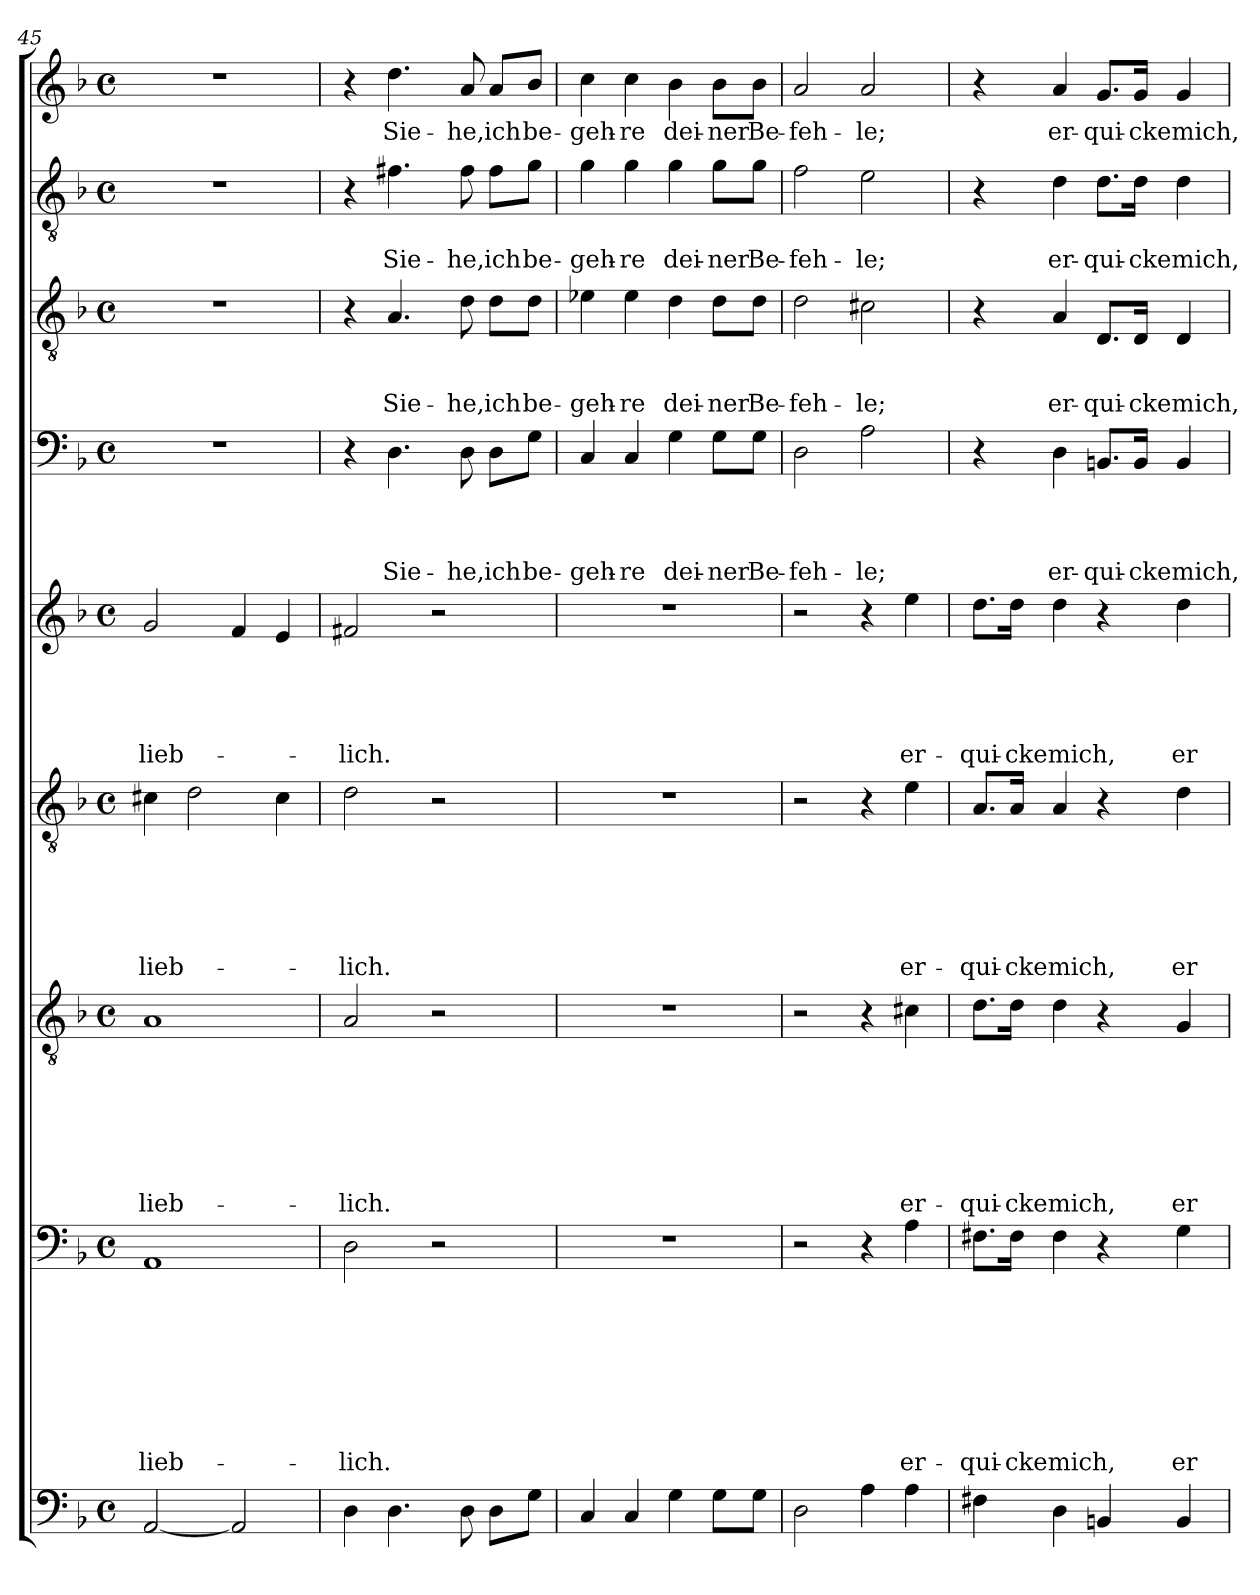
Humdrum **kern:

**kern	**kern	**text	**text	**text	**text	**text	**text	**text	**text	**kern	**text	**text	**text	**text	**text	**text	**text	**kern	**text	**text	**text	**text	**text	**text	**kern	**text	**text	**text	**text	**text	**kern	**text	**text	**text	**text	**kern	**text	**text	**text	**kern	**text	**text	**kern	**text
*part9	*part8	*part8	*part8	*part8	*part8	*part8	*part8	*part8	*part8	*part7	*part7	*part7	*part7	*part7	*part7	*part7	*part7	*part6	*part6	*part6	*part6	*part6	*part6	*part6	*part5	*part5	*part5	*part5	*part5	*part5	*part4	*part4	*part4	*part4	*part4	*part3	*part3	*part3	*part3	*part2	*part2	*part2	*part1	*part1
*staff9	*staff8	*staff8	*staff8	*staff8	*staff8	*staff8	*staff8	*staff8	*staff8	*staff7	*staff7	*staff7	*staff7	*staff7	*staff7	*staff7	*staff7	*staff6	*staff6	*staff6	*staff6	*staff6	*staff6	*staff6	*staff5	*staff5	*staff5	*staff5	*staff5	*staff5	*staff4	*staff4	*staff4	*staff4	*staff4	*staff3	*staff3	*staff3	*staff3	*staff2	*staff2	*staff2	*staff1	*staff1
*clefF4	*clefF4	*	*	*	*	*	*	*	*	*clefGv2	*	*	*	*	*	*	*	*clefGv2	*	*	*	*	*	*	*clefG2	*	*	*	*	*	*clefF4	*	*	*	*	*clefGv2	*	*	*	*clefGv2	*	*	*clefG2	*
*k[b-]	*k[b-]	*	*	*	*	*	*	*	*	*k[b-]	*	*	*	*	*	*	*	*k[b-]	*	*	*	*	*	*	*k[b-]	*	*	*	*	*	*k[b-]	*	*	*	*	*k[b-]	*	*	*	*k[b-]	*	*	*k[b-]	*
*F:	*F:	*	*	*	*	*	*	*	*	*F:	*	*	*	*	*	*	*	*F:	*	*	*	*	*	*	*F:	*	*	*	*	*	*F:	*	*	*	*	*F:	*	*	*	*F:	*	*	*F:	*
*M4/4	*M4/4	*	*	*	*	*	*	*	*	*M4/4	*	*	*	*	*	*	*	*M4/4	*	*	*	*	*	*	*M4/4	*	*	*	*	*	*M4/4	*	*	*	*	*M4/4	*	*	*	*M4/4	*	*	*M4/4	*
*met(c)	*met(c)	*	*	*	*	*	*	*	*	*met(c)	*	*	*	*	*	*	*	*met(c)	*	*	*	*	*	*	*met(c)	*	*	*	*	*	*met(c)	*	*	*	*	*met(c)	*	*	*	*met(c)	*	*	*met(c)	*
=45	=45	=45	=45	=45	=45	=45	=45	=45	=45	=45	=45	=45	=45	=45	=45	=45	=45	=45	=45	=45	=45	=45	=45	=45	=45	=45	=45	=45	=45	=45	=45	=45	=45	=45	=45	=45	=45	=45	=45	=45	=45	=45	=45	=45
!	!	!	!	!	!	!	!	!	!LO:LY:b	!	!	!	!	!	!	!	!LO:LY:b	!	!	!	!	!	!	!LO:LY:b	!	!	!	!	!	!LO:LY:b	!	!	!	!	!	!	!	!	!	!	!	!	!	!
[2AA/	1AA	.	.	.	.	.	.	.	lieb-	1A	.	.	.	.	.	.	lieb-	4c#X\	.	.	.	.	.	lieb-	2g/	.	.	.	.	lieb-	1r	.	.	.	.	1r	.	.	.	1r	.	.	1r	.
.	.	.	.	.	.	.	.	.	.	.	.	.	.	.	.	.	.	2d\	.	.	.	.	.	.	.	.	.	.	.	.	.	.	.	.	.	.	.	.	.	.	.	.	.	.
2AA/]	.	.	.	.	.	.	.	.	.	.	.	.	.	.	.	.	.	.	.	.	.	.	.	.	4f/	.	.	.	.	.	.	.	.	.	.	.	.	.	.	.	.	.	.	.
.	.	.	.	.	.	.	.	.	.	.	.	.	.	.	.	.	.	4c#\	.	.	.	.	.	.	4e/	.	.	.	.	.	.	.	.	.	.	.	.	.	.	.	.	.	.	.
=46	=46	=46	=46	=46	=46	=46	=46	=46	=46	=46	=46	=46	=46	=46	=46	=46	=46	=46	=46	=46	=46	=46	=46	=46	=46	=46	=46	=46	=46	=46	=46	=46	=46	=46	=46	=46	=46	=46	=46	=46	=46	=46	=46	=46
!	!	!	!	!	!	!	!	!	!LO:LY:b	!	!	!	!	!	!	!	!LO:LY:b	!	!	!	!	!	!	!LO:LY:b	!	!	!	!	!	!LO:LY:b	!	!	!	!	!	!	!	!	!	!	!	!	!	!
4D\	2D\	.	.	.	.	.	.	.	-lich.	2A/	.	.	.	.	.	.	-lich.	2d\	.	.	.	.	.	-lich.	2f#X/	.	.	.	.	-lich.	4r	.	.	.	.	4r	.	.	.	4r	.	.	4r	.
!	!	!	!	!	!	!	!	!	!	!	!	!	!	!	!	!	!	!	!	!	!	!	!	!	!	!	!	!	!	!	!	!	!	!	!LO:LY:b	!	!	!	!LO:LY:b	!	!	!LO:LY:b	!	!LO:LY:b
4.D\	.	.	.	.	.	.	.	.	.	.	.	.	.	.	.	.	.	.	.	.	.	.	.	.	.	.	.	.	.	.	4.D\	.	.	.	Sie-	4.A/	.	.	Sie-	4.f#X\	.	Sie-	4.dd\	Sie-
.	2r	.	.	.	.	.	.	.	.	2r	.	.	.	.	.	.	.	2r	.	.	.	.	.	.	2r	.	.	.	.	.	.	.	.	.	.	.	.	.	.	.	.	.	.	.
!	!	!	!	!	!	!	!	!	!	!	!	!	!	!	!	!	!	!	!	!	!	!	!	!	!	!	!	!	!	!	!	!	!	!	!LO:LY:b	!	!	!	!LO:LY:b	!	!	!LO:LY:b	!	!LO:LY:b
8D\	.	.	.	.	.	.	.	.	.	.	.	.	.	.	.	.	.	.	.	.	.	.	.	.	.	.	.	.	.	.	8D\	.	.	.	-he,	8d\	.	.	-he,	8f#\	.	-he,	8a/	-he,
!	!	!	!	!	!	!	!	!	!	!	!	!	!	!	!	!	!	!	!	!	!	!	!	!	!	!	!	!	!	!	!	!	!	!	!LO:LY:b	!	!	!	!LO:LY:b	!	!	!LO:LY:b	!	!LO:LY:b
8D\L	.	.	.	.	.	.	.	.	.	.	.	.	.	.	.	.	.	.	.	.	.	.	.	.	.	.	.	.	.	.	8D\L	.	.	.	ich	8d\L	.	.	ich	8f#\L	.	ich	8a/L	ich
!	!	!	!	!	!	!	!	!	!	!	!	!	!	!	!	!	!	!	!	!	!	!	!	!	!	!	!	!	!	!	!	!	!	!	!LO:LY:b	!	!	!	!LO:LY:b	!	!	!LO:LY:b	!	!LO:LY:b
8G\J	.	.	.	.	.	.	.	.	.	.	.	.	.	.	.	.	.	.	.	.	.	.	.	.	.	.	.	.	.	.	8G\J	.	.	.	be-	8d\J	.	.	be-	8g\J	.	be-	8b-/J	be-
!!LO:PB:g=z
=47	=47	=47	=47	=47	=47	=47	=47	=47	=47	=47	=47	=47	=47	=47	=47	=47	=47	=47	=47	=47	=47	=47	=47	=47	=47	=47	=47	=47	=47	=47	=47	=47	=47	=47	=47	=47	=47	=47	=47	=47	=47	=47	=47	=47
!	!	!	!	!	!	!	!	!	!	!	!	!	!	!	!	!	!	!	!	!	!	!	!	!	!	!	!	!	!	!	!	!	!	!	!LO:LY:b	!	!	!	!LO:LY:b	!	!	!LO:LY:b	!	!LO:LY:b
4C/	1r	.	.	.	.	.	.	.	.	1r	.	.	.	.	.	.	.	1r	.	.	.	.	.	.	1r	.	.	.	.	.	4C/	.	.	.	-geh-	4e-X\	.	.	-geh-	4g\	.	-geh-	4cc\	-geh-
!	!	!	!	!	!	!	!	!	!	!	!	!	!	!	!	!	!	!	!	!	!	!	!	!	!	!	!	!	!	!	!	!	!	!	!LO:LY:b	!	!	!	!LO:LY:b	!	!	!LO:LY:b	!	!LO:LY:b
4C/	.	.	.	.	.	.	.	.	.	.	.	.	.	.	.	.	.	.	.	.	.	.	.	.	.	.	.	.	.	.	4C/	.	.	.	-re	4e-\	.	.	-re	4g\	.	-re	4cc\	-re
!	!	!	!	!	!	!	!	!	!	!	!	!	!	!	!	!	!	!	!	!	!	!	!	!	!	!	!	!	!	!	!	!	!	!	!LO:LY:b	!	!	!	!LO:LY:b	!	!	!LO:LY:b	!	!LO:LY:b
4G\	.	.	.	.	.	.	.	.	.	.	.	.	.	.	.	.	.	.	.	.	.	.	.	.	.	.	.	.	.	.	4G\	.	.	.	dei-	4d\	.	.	dei-	4g\	.	dei-	4b-\	dei-
!	!	!	!	!	!	!	!	!	!	!	!	!	!	!	!	!	!	!	!	!	!	!	!	!	!	!	!	!	!	!	!	!	!	!	!LO:LY:b	!	!	!	!LO:LY:b	!	!	!LO:LY:b	!	!LO:LY:b
8G\L	.	.	.	.	.	.	.	.	.	.	.	.	.	.	.	.	.	.	.	.	.	.	.	.	.	.	.	.	.	.	8G\L	.	.	.	-ner	8d\L	.	.	-ner	8g\L	.	-ner	8b-\L	-ner
!	!	!	!	!	!	!	!	!	!	!	!	!	!	!	!	!	!	!	!	!	!	!	!	!	!	!	!	!	!	!	!	!	!	!	!LO:LY:b	!	!	!	!LO:LY:b	!	!	!LO:LY:b	!	!LO:LY:b
8G\J	.	.	.	.	.	.	.	.	.	.	.	.	.	.	.	.	.	.	.	.	.	.	.	.	.	.	.	.	.	.	8G\J	.	.	.	Be-	8d\J	.	.	Be-	8g\J	.	Be-	8b-\J	Be-
=48	=48	=48	=48	=48	=48	=48	=48	=48	=48	=48	=48	=48	=48	=48	=48	=48	=48	=48	=48	=48	=48	=48	=48	=48	=48	=48	=48	=48	=48	=48	=48	=48	=48	=48	=48	=48	=48	=48	=48	=48	=48	=48	=48	=48
!	!	!	!	!	!	!	!	!	!	!	!	!	!	!	!	!	!	!	!	!	!	!	!	!	!	!	!	!	!	!	!	!	!	!	!LO:LY:b	!	!	!	!LO:LY:b	!	!	!LO:LY:b	!	!LO:LY:b
2D\	2r	.	.	.	.	.	.	.	.	2r	.	.	.	.	.	.	.	2r	.	.	.	.	.	.	2r	.	.	.	.	.	2D\	.	.	.	-feh-	2d\	.	.	-feh-	2f\	.	-feh-	2a/	-feh-
!	!	!	!	!	!	!	!	!	!	!	!	!	!	!	!	!	!	!	!	!	!	!	!	!	!	!	!	!	!	!	!	!	!	!	!LO:LY:b	!	!	!	!LO:LY:b	!	!	!LO:LY:b	!	!LO:LY:b
4A\	4r	.	.	.	.	.	.	.	.	4r	.	.	.	.	.	.	.	4r	.	.	.	.	.	.	4r	.	.	.	.	.	2A\	.	.	.	-le;	2c#X\	.	.	-le;	2e\	.	-le;	2a/	-le;
!	!	!	!	!	!	!	!	!	!LO:LY:b	!	!	!	!	!	!	!	!LO:LY:b	!	!	!	!	!	!	!LO:LY:b	!	!	!	!	!	!LO:LY:b	!	!	!	!	!	!	!	!	!	!	!	!	!	!
4A\	4A\	.	.	.	.	.	.	.	er-	4c#X\	.	.	.	.	.	.	er-	4e\	.	.	.	.	.	er-	4ee\	.	.	.	.	er-	.	.	.	.	.	.	.	.	.	.	.	.	.	.
=49	=49	=49	=49	=49	=49	=49	=49	=49	=49	=49	=49	=49	=49	=49	=49	=49	=49	=49	=49	=49	=49	=49	=49	=49	=49	=49	=49	=49	=49	=49	=49	=49	=49	=49	=49	=49	=49	=49	=49	=49	=49	=49	=49	=49
!	!	!	!	!	!	!	!	!	!LO:LY:b	!	!	!	!	!	!	!	!LO:LY:b	!	!	!	!	!	!	!LO:LY:b	!	!	!	!	!	!LO:LY:b	!	!	!	!	!	!	!	!	!	!	!	!	!	!
4F#X\	8.F#X\L	.	.	.	.	.	.	.	-qui-	8.d\L	.	.	.	.	.	.	-qui-	8.A/L	.	.	.	.	.	-qui-	8.dd\L	.	.	.	.	-qui-	4r	.	.	.	.	4r	.	.	.	4r	.	.	4r	.
!	!	!	!	!	!	!	!	!	!LO:LY:b	!	!	!	!	!	!	!	!LO:LY:b	!	!	!	!	!	!	!LO:LY:b	!	!	!	!	!	!LO:LY:b	!	!	!	!	!	!	!	!	!	!	!	!	!	!
.	16F#\Jk	.	.	.	.	.	.	.	-cke	16d\Jk	.	.	.	.	.	.	-cke	16A/Jk	.	.	.	.	.	-cke	16dd\Jk	.	.	.	.	-cke	.	.	.	.	.	.	.	.	.	.	.	.	.	.
!	!	!	!	!	!	!	!	!	!LO:LY:b	!	!	!	!	!	!	!	!LO:LY:b	!	!	!	!	!	!	!LO:LY:b	!	!	!	!	!	!LO:LY:b	!	!	!	!	!LO:LY:b	!	!	!	!LO:LY:b	!	!	!LO:LY:b	!	!LO:LY:b
4D\	4F#\	.	.	.	.	.	.	.	mich,	4d\	.	.	.	.	.	.	mich,	4A/	.	.	.	.	.	mich,	4dd\	.	.	.	.	mich,	4D\	.	.	.	er-	4A/	.	.	er-	4d\	.	er-	4a/	er-
!	!	!	!	!	!	!	!	!	!	!	!	!	!	!	!	!	!	!	!	!	!	!	!	!	!	!	!	!	!	!	!	!	!	!	!LO:LY:b	!	!	!	!LO:LY:b	!	!	!LO:LY:b	!	!LO:LY:b
4BBn/	4r	.	.	.	.	.	.	.	.	4r	.	.	.	.	.	.	.	4r	.	.	.	.	.	.	4r	.	.	.	.	.	8.BBn/L	.	.	.	-qui-	8.D/L	.	.	-qui-	8.d\L	.	-qui-	8.g/L	-qui-
!	!	!	!	!	!	!	!	!	!	!	!	!	!	!	!	!	!	!	!	!	!	!	!	!	!	!	!	!	!	!	!	!	!	!	!LO:LY:b	!	!	!	!LO:LY:b	!	!	!LO:LY:b	!	!LO:LY:b
.	.	.	.	.	.	.	.	.	.	.	.	.	.	.	.	.	.	.	.	.	.	.	.	.	.	.	.	.	.	.	16BB/Jk	.	.	.	-cke	16D/Jk	.	.	-cke	16d\Jk	.	-cke	16g/Jk	-cke
!	!	!	!	!	!	!	!	!	!LO:LY:b	!	!	!	!	!	!	!	!LO:LY:b	!	!	!	!	!	!	!LO:LY:b	!	!	!	!	!	!LO:LY:b	!	!	!	!	!LO:LY:b	!	!	!	!LO:LY:b	!	!	!LO:LY:b	!	!LO:LY:b
4BB/	4G\	.	.	.	.	.	.	.	er-	4G/	.	.	.	.	.	.	er-	4d\	.	.	.	.	.	er-	4dd\	.	.	.	.	er-	4BB/	.	.	.	mich,	4D/	.	.	mich,	4d\	.	mich,	4g/	mich,
=	=	=	=	=	=	=	=	=	=	=	=	=	=	=	=	=	=	=	=	=	=	=	=	=	=	=	=	=	=	=	=	=	=	=	=	=	=	=	=	=	=	=	=	=
*-	*-	*-	*-	*-	*-	*-	*-	*-	*-	*-	*-	*-	*-	*-	*-	*-	*-	*-	*-	*-	*-	*-	*-	*-	*-	*-	*-	*-	*-	*-	*-	*-	*-	*-	*-	*-	*-	*-	*-	*-	*-	*-	*-	*-
